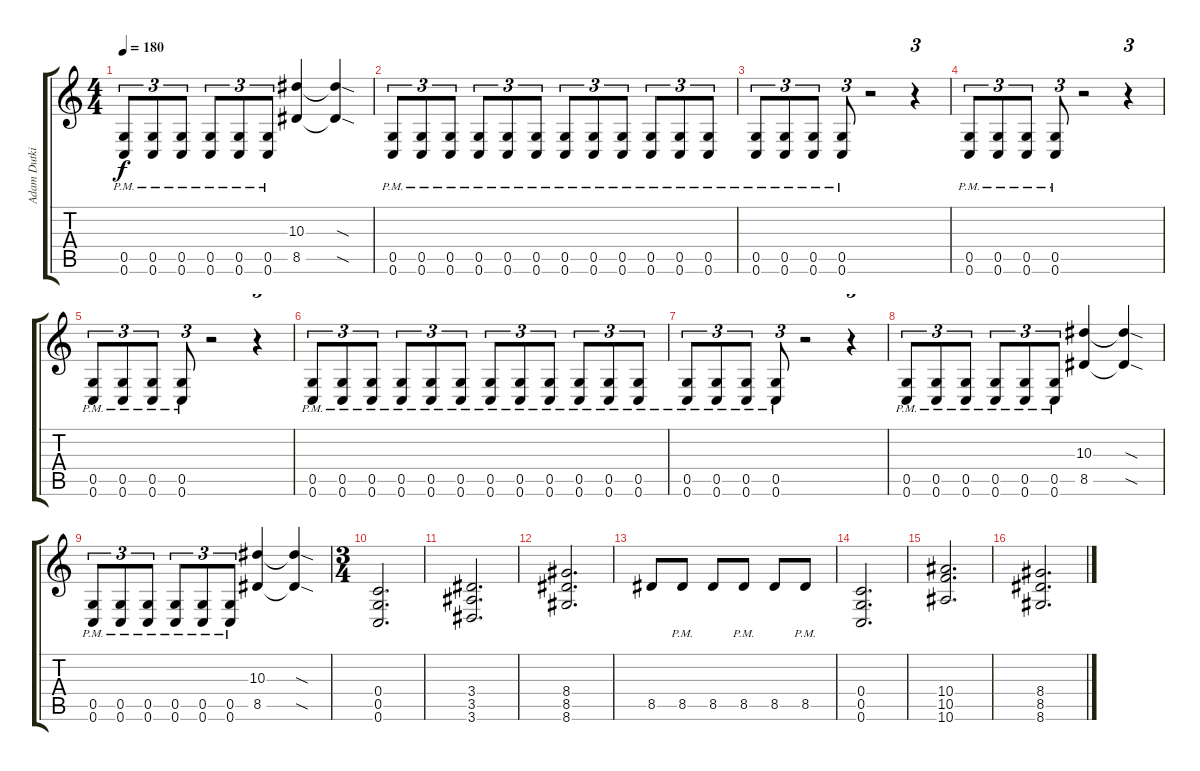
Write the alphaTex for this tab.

\track ("Adam Dutkiewicz" "Adam Dutki") {instrument distortionguitar}
\staff {score tabs}
\tuning (D4 A3 F3 C3 G2 C2) {hide}
\ts (4 4)
\tempo 180
\clef g2
\ks c
(0.5{pm} 0.6{pm}).8{tu (3 2) dy f} (0.5{pm} 0.6{pm}).8{tu (3 2)} (0.5{pm} 0.6{pm}).8{tu (3 2)} (0.5{pm} 0.6{pm}).8{tu (3 2)} (0.5{pm} 0.6{pm}).8{tu (3 2)} (0.5{pm} 0.6{pm}).8{tu (3 2)} (10.3 8.5).4 (10.3{sod t} 8.5{sod t}).4 |
(0.5{pm} 0.6{pm}).8{tu (3 2)} (0.5{pm} 0.6{pm}).8{tu (3 2)} (0.5{pm} 0.6{pm}).8{tu (3 2)} (0.5{pm} 0.6{pm}).8{tu (3 2)} (0.5{pm} 0.6{pm}).8{tu (3 2)} (0.5{pm} 0.6{pm}).8{tu (3 2)} (0.5{pm} 0.6{pm}).8{tu (3 2)} (0.5{pm} 0.6{pm}).8{tu (3 2)} (0.5{pm} 0.6{pm}).8{tu (3 2)} (0.5{pm} 0.6{pm}).8{tu (3 2)} (0.5{pm} 0.6{pm}).8{tu (3 2)} (0.5{pm} 0.6{pm}).8{tu (3 2)} |
(0.5{pm} 0.6{pm}).8{tu (3 2)} (0.5{pm} 0.6{pm}).8{tu (3 2)} (0.5{pm} 0.6{pm}).8{tu (3 2)} (0.5{pm} 0.6{pm}).8{tu (3 2)} r.2 r.4{tu (3 2)} |
(0.5{pm} 0.6{pm}).8{tu (3 2)} (0.5{pm} 0.6{pm}).8{tu (3 2)} (0.5{pm} 0.6{pm}).8{tu (3 2)} (0.5{pm} 0.6{pm}).8{tu (3 2)} r.2 r.4{tu (3 2)} |
(0.5{pm} 0.6{pm}).8{tu (3 2)} (0.5{pm} 0.6{pm}).8{tu (3 2)} (0.5{pm} 0.6{pm}).8{tu (3 2)} (0.5{pm} 0.6{pm}).8{tu (3 2)} r.2 r.4{tu (3 2)} |
(0.5{pm} 0.6{pm}).8{tu (3 2)} (0.5{pm} 0.6{pm}).8{tu (3 2)} (0.5{pm} 0.6{pm}).8{tu (3 2)} (0.5{pm} 0.6{pm}).8{tu (3 2)} (0.5{pm} 0.6{pm}).8{tu (3 2)} (0.5{pm} 0.6{pm}).8{tu (3 2)} (0.5{pm} 0.6{pm}).8{tu (3 2)} (0.5{pm} 0.6{pm}).8{tu (3 2)} (0.5{pm} 0.6{pm}).8{tu (3 2)} (0.5{pm} 0.6{pm}).8{tu (3 2)} (0.5{pm} 0.6{pm}).8{tu (3 2)} (0.5{pm} 0.6{pm}).8{tu (3 2)} |
(0.5{pm} 0.6{pm}).8{tu (3 2)} (0.5{pm} 0.6{pm}).8{tu (3 2)} (0.5{pm} 0.6{pm}).8{tu (3 2)} (0.5{pm} 0.6{pm}).8{tu (3 2)} r.2 r.4{tu (3 2)} |
(0.5{pm} 0.6{pm}).8{tu (3 2)} (0.5{pm} 0.6{pm}).8{tu (3 2)} (0.5{pm} 0.6{pm}).8{tu (3 2)} (0.5{pm} 0.6{pm}).8{tu (3 2)} (0.5{pm} 0.6{pm}).8{tu (3 2)} (0.5{pm} 0.6{pm}).8{tu (3 2)} (10.3 8.5).4 (10.3{sod t} 8.5{sod t}).4 |
(0.5{pm} 0.6{pm}).8{tu (3 2)} (0.5{pm} 0.6{pm}).8{tu (3 2)} (0.5{pm} 0.6{pm}).8{tu (3 2)} (0.5{pm} 0.6{pm}).8{tu (3 2)} (0.5{pm} 0.6{pm}).8{tu (3 2)} (0.5{pm} 0.6{pm}).8{tu (3 2)} (10.3 8.5).4 (10.3{sod t} 8.5{sod t}).4 |
\ts (3 4)
(0.4 0.5 0.6).2{d} |
(3.4 3.5 3.6).2{d} |
(8.4 8.5 8.6).2{d} |
8.5.8 8.5{pm}.8 8.5.8 8.5{pm}.8 8.5.8 8.5{pm}.8 |
(0.4 0.5 0.6).2{d} |
(10.4 10.5 10.6).2{d} |
(8.4 8.5 8.6).2{d}
